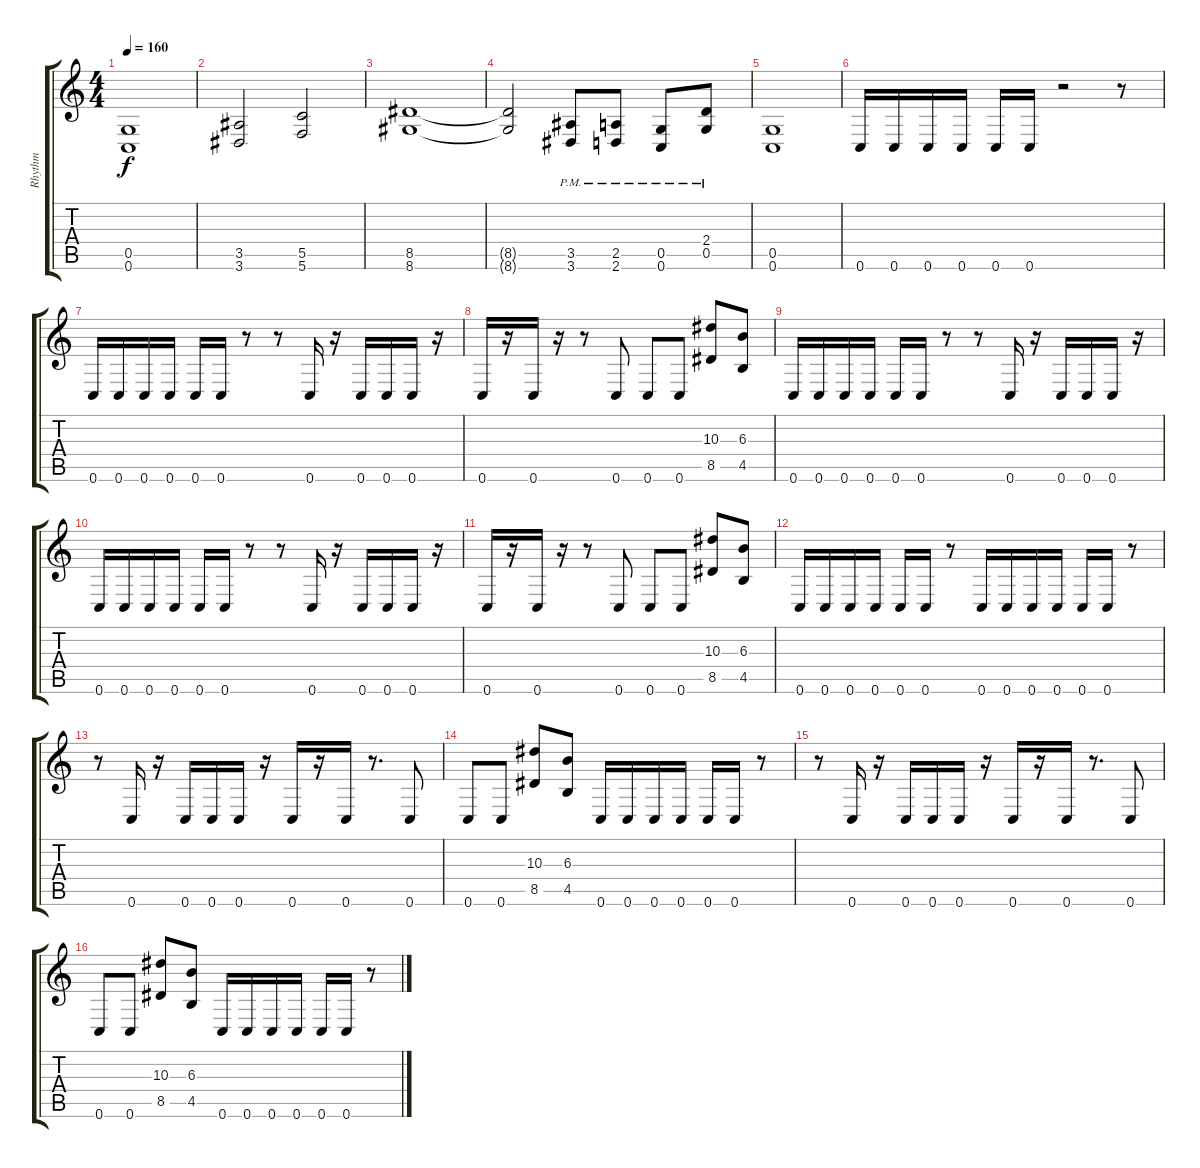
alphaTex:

\track ("Rhythm" "Rhythm") {instrument distortionguitar}
\staff {score tabs}
\tuning (D4 A3 F3 C3 G2 C2) {hide}
\ts (4 4)
\tempo 160
\clef g2
\ks c
(0.5 0.6).1{dy f} |
(3.5 3.6).2 (5.5 5.6).2 |
(8.5 8.6).1 |
(8.5{t} 8.6{t}).2 (3.5{pm} 3.6{pm}).8 (2.5{pm} 2.6).8 (0.5{pm} 0.6{pm}).8 (2.4 0.5{pm}).8 |
(0.5 0.6).1 |
0.6.16 0.6.16 0.6.16 0.6.16 0.6.16 0.6.16 r.2 r.8 |
0.6.16 0.6.16 0.6.16 0.6.16 0.6.16 0.6.16 r.8 r.8 0.6.16 r.16 0.6.16 0.6.16 0.6.16 r.16 |
0.6.16 r.16 0.6.16 r.16 r.8 0.6.8 0.6.8 0.6.8 (10.3 8.5).8 (6.3 4.5).8 |
0.6.16 0.6.16 0.6.16 0.6.16 0.6.16 0.6.16 r.8 r.8 0.6.16 r.16 0.6.16 0.6.16 0.6.16 r.16 |
0.6.16 0.6.16 0.6.16 0.6.16 0.6.16 0.6.16 r.8 r.8 0.6.16 r.16 0.6.16 0.6.16 0.6.16 r.16 |
0.6.16 r.16 0.6.16 r.16 r.8 0.6.8 0.6.8 0.6.8 (10.3 8.5).8 (6.3 4.5).8 |
0.6.16 0.6.16 0.6.16 0.6.16 0.6.16 0.6.16 r.8 0.6.16 0.6.16 0.6.16 0.6.16 0.6.16 0.6.16 r.8 |
r.8 0.6.16 r.16 0.6.16 0.6.16 0.6.16 r.16 0.6.16 r.16 0.6.16 r.8{d} 0.6.8 |
0.6.8 0.6.8 (10.3 8.5).8 (6.3 4.5).8 0.6.16 0.6.16 0.6.16 0.6.16 0.6.16 0.6.16 r.8 |
r.8 0.6.16 r.16 0.6.16 0.6.16 0.6.16 r.16 0.6.16 r.16 0.6.16 r.8{d} 0.6.8 |
0.6.8 0.6.8 (10.3 8.5).8 (6.3 4.5).8 0.6.16 0.6.16 0.6.16 0.6.16 0.6.16 0.6.16 r.8
